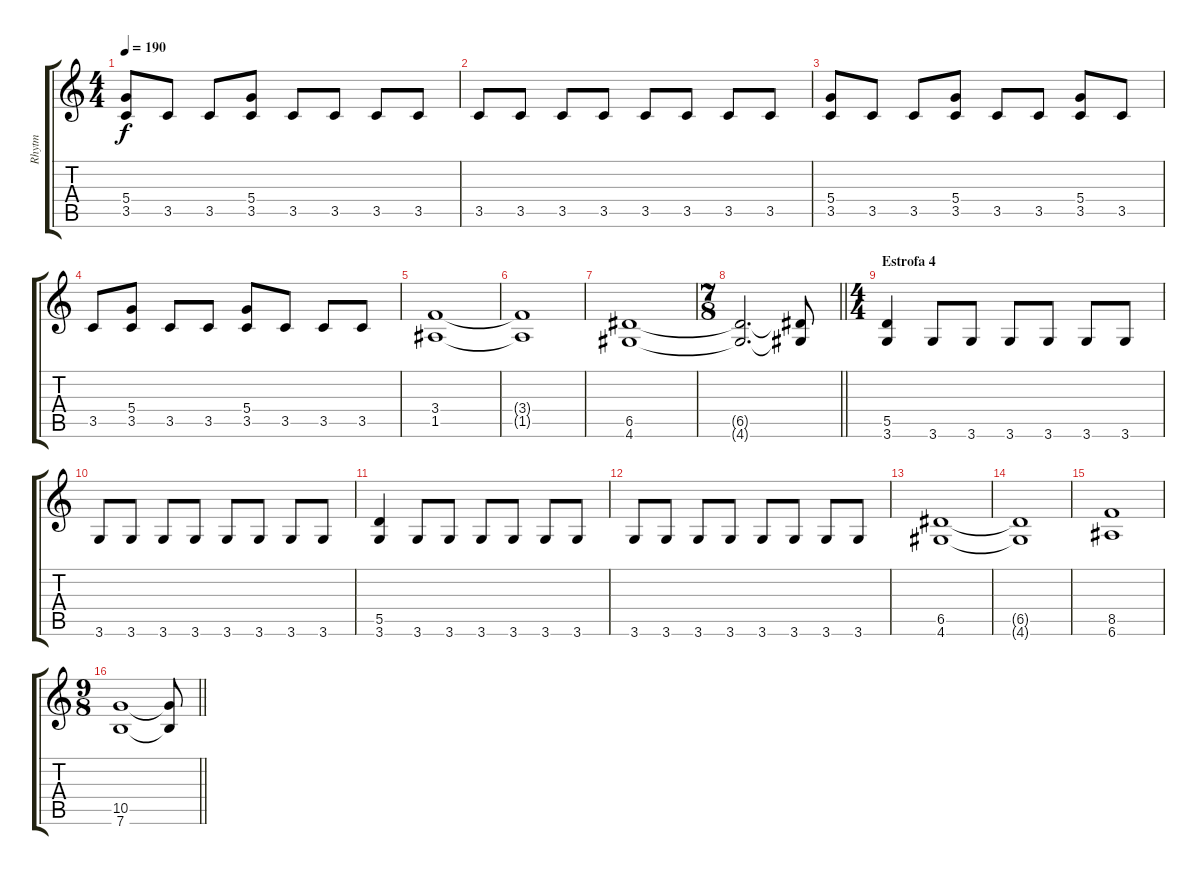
\track ("Rhytm" "Rhytm") {instrument distortionguitar}
\staff {score tabs}
\tuning (E4 B3 G3 D3 A2 E2) {hide}
\ts (4 4)
\tempo 190
\clef g2
\ks c
(5.4 3.5).8{dy f} 3.5.8 3.5.8 (5.4 3.5).8 3.5.8 3.5.8 3.5.8 3.5.8 |
3.5.8 3.5.8 3.5.8 3.5.8 3.5.8 3.5.8 3.5.8 3.5.8 |
(5.4 3.5).8 3.5.8 3.5.8 (5.4 3.5).8 3.5.8 3.5.8 (5.4 3.5).8 3.5.8 |
3.5.8 (5.4 3.5).8 3.5.8 3.5.8 (5.4 3.5).8 3.5.8 3.5.8 3.5.8 |
(3.4 1.5).1 |
(3.4{t} 1.5{t}).1 |
(6.5 4.6).1 |
\ts (7 8)
\barLineRight lightlight
(6.5{t} 4.6{t}).2{d} (6.5{t} 4.6{t}).8 |
\ts (4 4)
\section ("" "Estrofa 4")
(5.5 3.6).4 3.6.8 3.6.8 3.6.8 3.6.8 3.6.8 3.6.8 |
3.6.8 3.6.8 3.6.8 3.6.8 3.6.8 3.6.8 3.6.8 3.6.8 |
(5.5 3.6).4 3.6.8 3.6.8 3.6.8 3.6.8 3.6.8 3.6.8 |
3.6.8 3.6.8 3.6.8 3.6.8 3.6.8 3.6.8 3.6.8 3.6.8 |
(6.5 4.6).1 |
(6.5{t} 4.6{t}).1 |
(8.5 6.6).1 |
\ts (9 8)
\barLineRight lightlight
(10.5 7.6).1 (10.5{t} 7.6{t}).8
